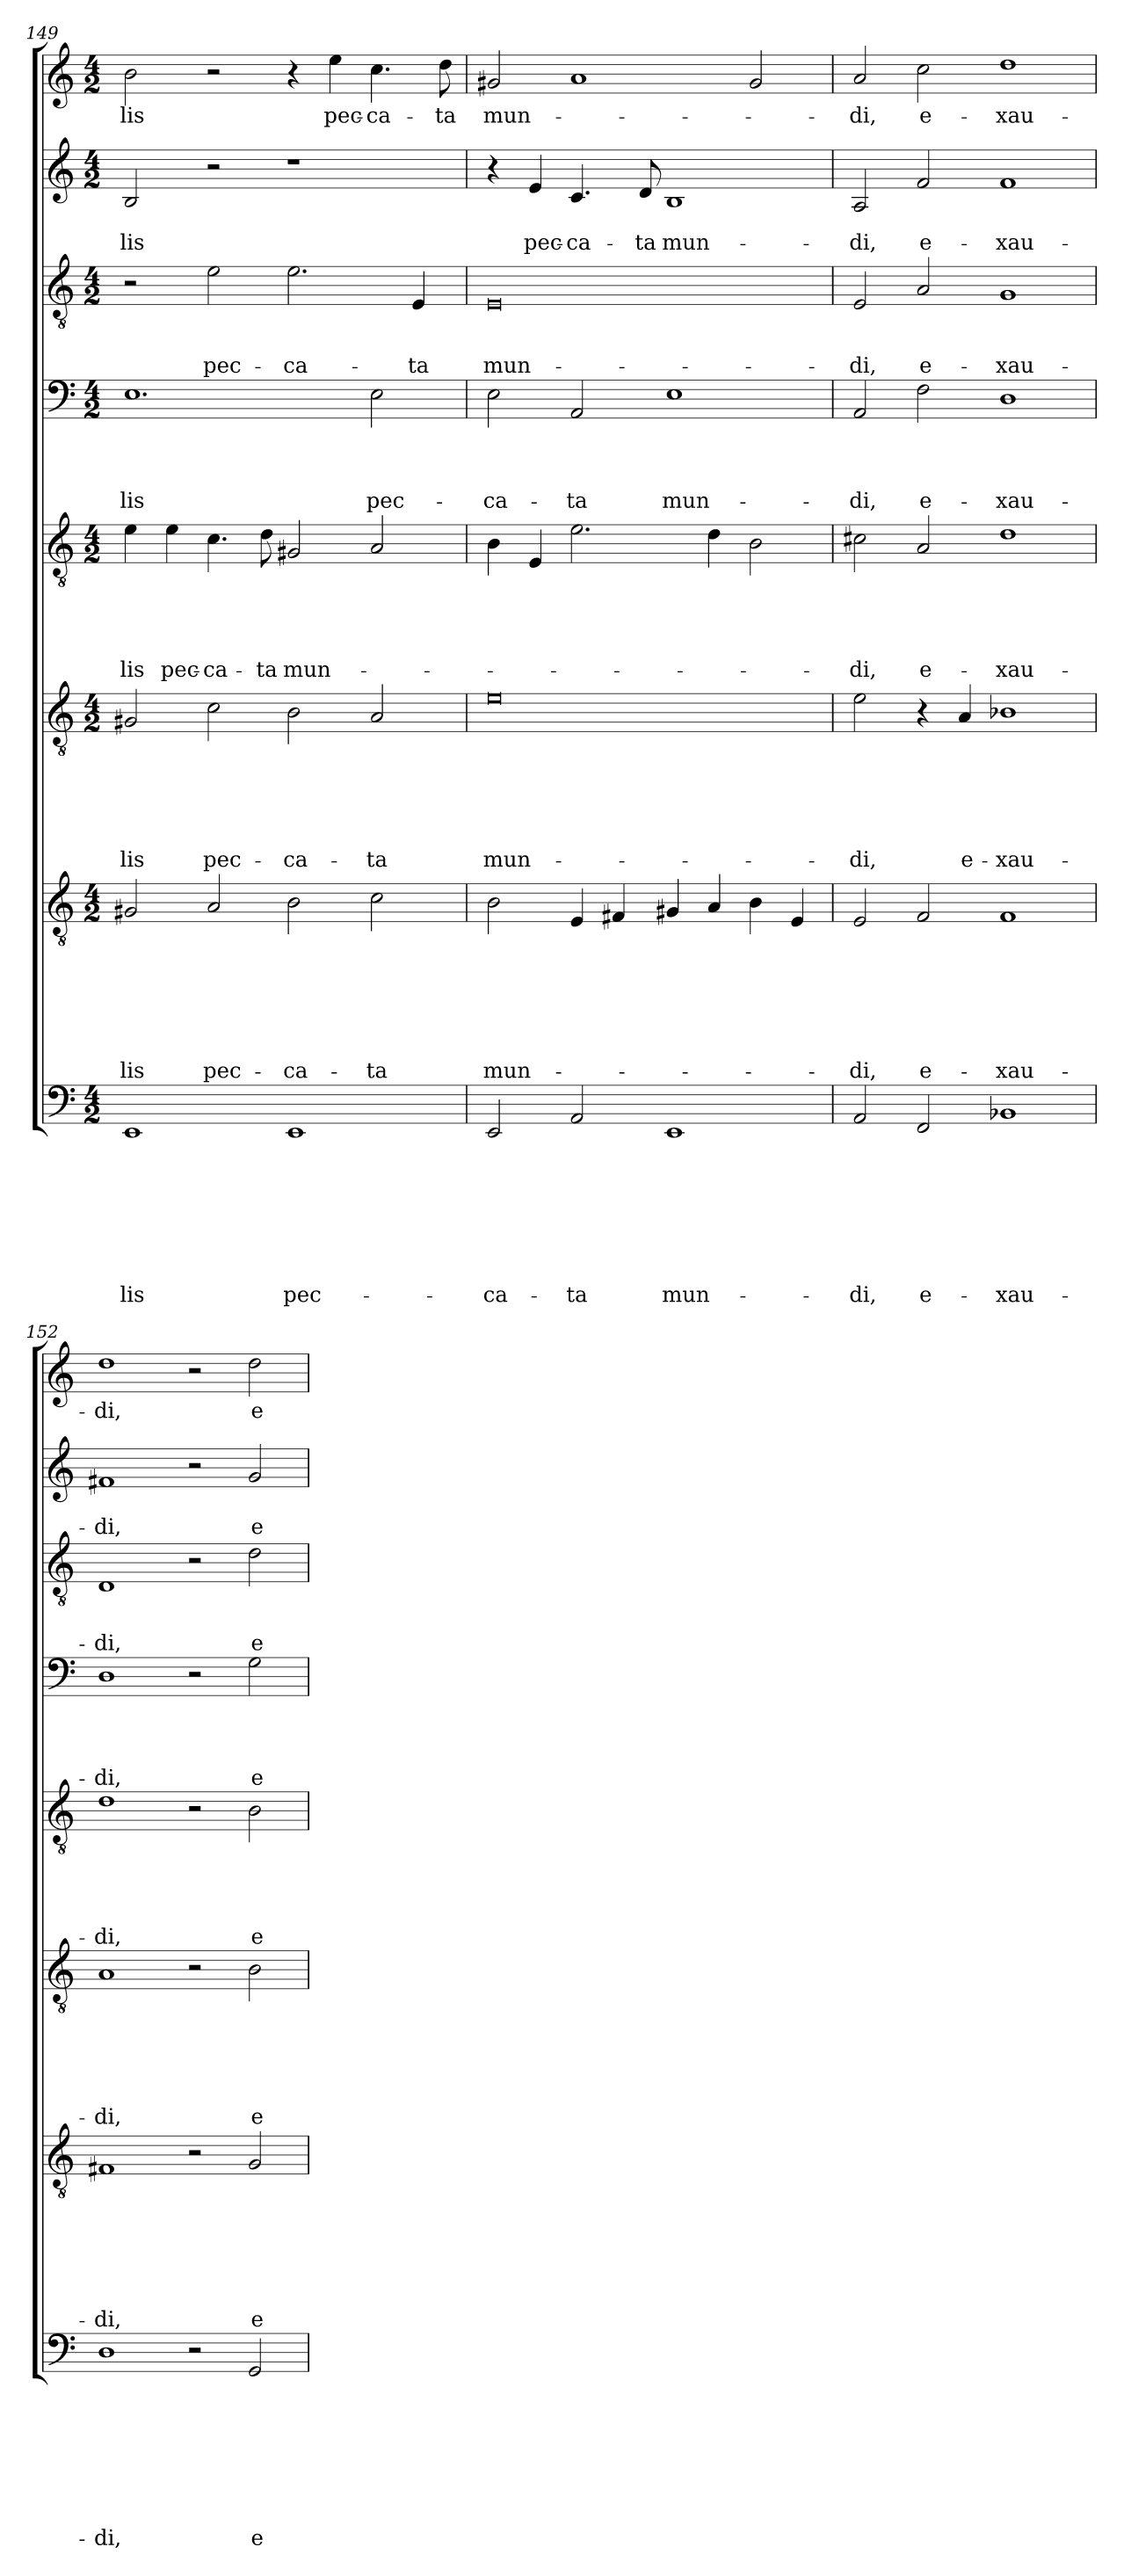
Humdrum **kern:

**kern	**text	**text	**text	**text	**text	**text	**text	**text	**kern	**text	**text	**text	**text	**text	**text	**text	**kern	**text	**text	**text	**text	**text	**text	**kern	**text	**text	**text	**text	**text	**kern	**text	**text	**text	**text	**kern	**text	**text	**text	**kern	**text	**text	**kern	**text
*part8	*part8	*part8	*part8	*part8	*part8	*part8	*part8	*part8	*part7	*part7	*part7	*part7	*part7	*part7	*part7	*part7	*part6	*part6	*part6	*part6	*part6	*part6	*part6	*part5	*part5	*part5	*part5	*part5	*part5	*part4	*part4	*part4	*part4	*part4	*part3	*part3	*part3	*part3	*part2	*part2	*part2	*part1	*part1
*staff8	*staff8	*staff8	*staff8	*staff8	*staff8	*staff8	*staff8	*staff8	*staff7	*staff7	*staff7	*staff7	*staff7	*staff7	*staff7	*staff7	*staff6	*staff6	*staff6	*staff6	*staff6	*staff6	*staff6	*staff5	*staff5	*staff5	*staff5	*staff5	*staff5	*staff4	*staff4	*staff4	*staff4	*staff4	*staff3	*staff3	*staff3	*staff3	*staff2	*staff2	*staff2	*staff1	*staff1
!!LO:PB:g=z
*clefF4	*	*	*	*	*	*	*	*	*clefGv2	*	*	*	*	*	*	*	*clefGv2	*	*	*	*	*	*	*clefGv2	*	*	*	*	*	*clefF4	*	*	*	*	*clefGv2	*	*	*	*clefG2	*	*	*clefG2	*
*k[]	*	*	*	*	*	*	*	*	*k[]	*	*	*	*	*	*	*	*k[]	*	*	*	*	*	*	*k[]	*	*	*	*	*	*k[]	*	*	*	*	*k[]	*	*	*	*k[]	*	*	*k[]	*
*a:	*	*	*	*	*	*	*	*	*a:	*	*	*	*	*	*	*	*a:	*	*	*	*	*	*	*a:	*	*	*	*	*	*a:	*	*	*	*	*a:	*	*	*	*a:	*	*	*a:	*
*M4/2	*	*	*	*	*	*	*	*	*M4/2	*	*	*	*	*	*	*	*M4/2	*	*	*	*	*	*	*M4/2	*	*	*	*	*	*M4/2	*	*	*	*	*M4/2	*	*	*	*M4/2	*	*	*M4/2	*
=149	=149	=149	=149	=149	=149	=149	=149	=149	=149	=149	=149	=149	=149	=149	=149	=149	=149	=149	=149	=149	=149	=149	=149	=149	=149	=149	=149	=149	=149	=149	=149	=149	=149	=149	=149	=149	=149	=149	=149	=149	=149	=149	=149
!	!	!	!	!	!	!	!	!LO:LY:b	!	!	!	!	!	!	!	!LO:LY:b	!	!	!	!	!	!	!LO:LY:b	!	!	!	!	!	!LO:LY:b	!	!	!	!	!LO:LY:b	!	!	!	!	!	!	!LO:LY:b	!	!LO:LY:b
1EE	.	.	.	.	.	.	.	-lis	2G#X/	.	.	.	.	.	.	-lis	2G#X/	.	.	.	.	.	-lis	4e\	.	.	.	.	-lis	1.E	.	.	.	-lis	2r	.	.	.	2B/	.	-lis	2b\	-lis
!	!	!	!	!	!	!	!	!	!	!	!	!	!	!	!	!	!	!	!	!	!	!	!	!	!	!	!	!	!LO:LY:b	!	!	!	!	!	!	!	!	!	!	!	!	!	!
.	.	.	.	.	.	.	.	.	.	.	.	.	.	.	.	.	.	.	.	.	.	.	.	4e\	.	.	.	.	pec-	.	.	.	.	.	.	.	.	.	.	.	.	.	.
!	!	!	!	!	!	!	!	!	!	!	!	!	!	!	!	!LO:LY:b	!	!	!	!	!	!	!LO:LY:b	!	!	!	!	!	!LO:LY:b	!	!	!	!	!	!	!	!	!LO:LY:b	!	!	!	!	!
.	.	.	.	.	.	.	.	.	2A/	.	.	.	.	.	.	pec-	2c\	.	.	.	.	.	pec-	4.c\	.	.	.	.	-ca-	.	.	.	.	.	2e\	.	.	pec-	2r	.	.	2r	.
!	!	!	!	!	!	!	!	!	!	!	!	!	!	!	!	!	!	!	!	!	!	!	!	!	!	!	!	!	!LO:LY:b	!	!	!	!	!	!	!	!	!	!	!	!	!	!
.	.	.	.	.	.	.	.	.	.	.	.	.	.	.	.	.	.	.	.	.	.	.	.	8d\	.	.	.	.	-ta	.	.	.	.	.	.	.	.	.	.	.	.	.	.
!	!	!	!	!	!	!	!	!LO:LY:b	!	!	!	!	!	!	!	!LO:LY:b	!	!	!	!	!	!	!LO:LY:b	!	!	!	!	!	!LO:LY:b	!	!	!	!	!	!	!	!	!LO:LY:b	!	!	!	!	!
1EE	.	.	.	.	.	.	.	pec-	2B\	.	.	.	.	.	.	-ca-	2B\	.	.	.	.	.	-ca-	2G#X/	.	.	.	.	mun-	.	.	.	.	.	2.e\	.	.	-ca-	1r	.	.	4r	.
!	!	!	!	!	!	!	!	!	!	!	!	!	!	!	!	!	!	!	!	!	!	!	!	!	!	!	!	!	!	!	!	!	!	!	!	!	!	!	!	!	!	!	!LO:LY:b
.	.	.	.	.	.	.	.	.	.	.	.	.	.	.	.	.	.	.	.	.	.	.	.	.	.	.	.	.	.	.	.	.	.	.	.	.	.	.	.	.	.	4ee\	pec-
!	!	!	!	!	!	!	!	!	!	!	!	!	!	!	!	!LO:LY:b	!	!	!	!	!	!	!LO:LY:b	!	!	!	!	!	!	!	!	!	!	!LO:LY:b	!	!	!	!	!	!	!	!	!LO:LY:b
.	.	.	.	.	.	.	.	.	2c\	.	.	.	.	.	.	-ta	2A/	.	.	.	.	.	-ta	2A/	.	.	.	.	.	2E\	.	.	.	pec-	.	.	.	.	.	.	.	4.cc\	-ca-
!	!	!	!	!	!	!	!	!	!	!	!	!	!	!	!	!	!	!	!	!	!	!	!	!	!	!	!	!	!	!	!	!	!	!	!	!	!	!LO:LY:b	!	!	!	!	!
.	.	.	.	.	.	.	.	.	.	.	.	.	.	.	.	.	.	.	.	.	.	.	.	.	.	.	.	.	.	.	.	.	.	.	4E/	.	.	-ta	.	.	.	.	.
!	!	!	!	!	!	!	!	!	!	!	!	!	!	!	!	!	!	!	!	!	!	!	!	!	!	!	!	!	!	!	!	!	!	!	!	!	!	!	!	!	!	!	!LO:LY:b
.	.	.	.	.	.	.	.	.	.	.	.	.	.	.	.	.	.	.	.	.	.	.	.	.	.	.	.	.	.	.	.	.	.	.	.	.	.	.	.	.	.	8dd\	-ta
=150	=150	=150	=150	=150	=150	=150	=150	=150	=150	=150	=150	=150	=150	=150	=150	=150	=150	=150	=150	=150	=150	=150	=150	=150	=150	=150	=150	=150	=150	=150	=150	=150	=150	=150	=150	=150	=150	=150	=150	=150	=150	=150	=150
!	!	!	!	!	!	!	!	!LO:LY:b	!	!	!	!	!	!	!	!LO:LY:b	!	!	!	!	!	!	!LO:LY:b	!	!	!	!	!	!	!	!	!	!	!LO:LY:b	!	!	!	!LO:LY:b	!	!	!	!	!LO:LY:b
2EE/	.	.	.	.	.	.	.	-ca-	2B\	.	.	.	.	.	.	mun-	0e	.	.	.	.	.	mun-	4B\	.	.	.	.	.	2E\	.	.	.	-ca-	0E	.	.	mun-	4r	.	.	2g#X/	mun-
!	!	!	!	!	!	!	!	!	!	!	!	!	!	!	!	!	!	!	!	!	!	!	!	!	!	!	!	!	!	!	!	!	!	!	!	!	!	!	!	!	!LO:LY:b	!	!
.	.	.	.	.	.	.	.	.	.	.	.	.	.	.	.	.	.	.	.	.	.	.	.	4E/	.	.	.	.	.	.	.	.	.	.	.	.	.	.	4e/	.	pec-	.	.
!	!	!	!	!	!	!	!	!LO:LY:b	!	!	!	!	!	!	!	!	!	!	!	!	!	!	!	!	!	!	!	!	!	!	!	!	!	!LO:LY:b	!	!	!	!	!	!	!LO:LY:b	!	!
2AA/	.	.	.	.	.	.	.	-ta	4E/	.	.	.	.	.	.	.	.	.	.	.	.	.	.	2.e\	.	.	.	.	.	2AA/	.	.	.	-ta	.	.	.	.	4.c/	.	-ca-	1a	.
.	.	.	.	.	.	.	.	.	4F#X/	.	.	.	.	.	.	.	.	.	.	.	.	.	.	.	.	.	.	.	.	.	.	.	.	.	.	.	.	.	.	.	.	.	.
!	!	!	!	!	!	!	!	!	!	!	!	!	!	!	!	!	!	!	!	!	!	!	!	!	!	!	!	!	!	!	!	!	!	!	!	!	!	!	!	!	!LO:LY:b	!	!
.	.	.	.	.	.	.	.	.	.	.	.	.	.	.	.	.	.	.	.	.	.	.	.	.	.	.	.	.	.	.	.	.	.	.	.	.	.	.	8d/	.	-ta	.	.
!	!	!	!	!	!	!	!	!LO:LY:b	!	!	!	!	!	!	!	!	!	!	!	!	!	!	!	!	!	!	!	!	!	!	!	!	!	!LO:LY:b	!	!	!	!	!	!	!LO:LY:b	!	!
1EE	.	.	.	.	.	.	.	mun-	4G#X/	.	.	.	.	.	.	.	.	.	.	.	.	.	.	.	.	.	.	.	.	1E	.	.	.	mun-	.	.	.	.	1B	.	mun-	.	.
.	.	.	.	.	.	.	.	.	4A/	.	.	.	.	.	.	.	.	.	.	.	.	.	.	4d\	.	.	.	.	.	.	.	.	.	.	.	.	.	.	.	.	.	.	.
.	.	.	.	.	.	.	.	.	4B\	.	.	.	.	.	.	.	.	.	.	.	.	.	.	2B\	.	.	.	.	.	.	.	.	.	.	.	.	.	.	.	.	.	2g#/	.
.	.	.	.	.	.	.	.	.	4E/	.	.	.	.	.	.	.	.	.	.	.	.	.	.	.	.	.	.	.	.	.	.	.	.	.	.	.	.	.	.	.	.	.	.
=151	=151	=151	=151	=151	=151	=151	=151	=151	=151	=151	=151	=151	=151	=151	=151	=151	=151	=151	=151	=151	=151	=151	=151	=151	=151	=151	=151	=151	=151	=151	=151	=151	=151	=151	=151	=151	=151	=151	=151	=151	=151	=151	=151
!	!	!	!	!	!	!	!	!LO:LY:b	!	!	!	!	!	!	!	!LO:LY:b	!	!	!	!	!	!	!LO:LY:b	!	!	!	!	!	!LO:LY:b	!	!	!	!	!LO:LY:b	!	!	!	!LO:LY:b	!	!	!LO:LY:b	!	!LO:LY:b
2AA/	.	.	.	.	.	.	.	-di,	2E/	.	.	.	.	.	.	-di,	2e\	.	.	.	.	.	-di,	2c#X\	.	.	.	.	-di,	2AA/	.	.	.	-di,	2E/	.	.	-di,	2A/	.	-di,	2a/	-di,
!	!	!	!	!	!	!	!	!LO:LY:b	!	!	!	!	!	!	!	!LO:LY:b	!	!	!	!	!	!	!	!	!	!	!	!	!LO:LY:b	!	!	!	!	!LO:LY:b	!	!	!	!LO:LY:b	!	!	!LO:LY:b	!	!LO:LY:b
2FF/	.	.	.	.	.	.	.	e-	2F/	.	.	.	.	.	.	e-	4r	.	.	.	.	.	.	2A/	.	.	.	.	e-	2F\	.	.	.	e-	2A/	.	.	e-	2f/	.	e-	2cc\	e-
!	!	!	!	!	!	!	!	!	!	!	!	!	!	!	!	!	!	!	!	!	!	!	!LO:LY:b	!	!	!	!	!	!	!	!	!	!	!	!	!	!	!	!	!	!	!	!
.	.	.	.	.	.	.	.	.	.	.	.	.	.	.	.	.	4A/	.	.	.	.	.	e-	.	.	.	.	.	.	.	.	.	.	.	.	.	.	.	.	.	.	.	.
!	!	!	!	!	!	!	!	!LO:LY:b	!	!	!	!	!	!	!	!LO:LY:b	!	!	!	!	!	!	!LO:LY:b	!	!	!	!	!	!LO:LY:b	!	!	!	!	!LO:LY:b	!	!	!	!LO:LY:b	!	!	!LO:LY:b	!	!LO:LY:b
1BB-X	.	.	.	.	.	.	.	-xau-	1F	.	.	.	.	.	.	-xau-	1B-X	.	.	.	.	.	-xau-	1d	.	.	.	.	-xau-	1D	.	.	.	-xau-	1G	.	.	-xau-	1f	.	-xau-	1dd	-xau-
=152	=152	=152	=152	=152	=152	=152	=152	=152	=152	=152	=152	=152	=152	=152	=152	=152	=152	=152	=152	=152	=152	=152	=152	=152	=152	=152	=152	=152	=152	=152	=152	=152	=152	=152	=152	=152	=152	=152	=152	=152	=152	=152	=152
!	!	!	!	!	!	!	!	!LO:LY:b	!	!	!	!	!	!	!	!LO:LY:b	!	!	!	!	!	!	!LO:LY:b	!	!	!	!	!	!LO:LY:b	!	!	!	!	!LO:LY:b	!	!	!	!LO:LY:b	!	!	!LO:LY:b	!	!LO:LY:b
1D	.	.	.	.	.	.	.	-di,	1F#X	.	.	.	.	.	.	-di,	1A	.	.	.	.	.	-di,	1d	.	.	.	.	-di,	1D	.	.	.	-di,	1D	.	.	-di,	1f#X	.	-di,	1dd	-di,
2r	.	.	.	.	.	.	.	.	2r	.	.	.	.	.	.	.	2r	.	.	.	.	.	.	2r	.	.	.	.	.	2r	.	.	.	.	2r	.	.	.	2r	.	.	2r	.
!	!	!	!	!	!	!	!	!LO:LY:b	!	!	!	!	!	!	!	!LO:LY:b	!	!	!	!	!	!	!LO:LY:b	!	!	!	!	!	!LO:LY:b	!	!	!	!	!LO:LY:b	!	!	!	!LO:LY:b	!	!	!LO:LY:b	!	!LO:LY:b
2GG/	.	.	.	.	.	.	.	e-	2G/	.	.	.	.	.	.	e-	2B\	.	.	.	.	.	e-	2B\	.	.	.	.	e-	2G\	.	.	.	e-	2d\	.	.	e-	2g/	.	e-	2dd\	e-
=	=	=	=	=	=	=	=	=	=	=	=	=	=	=	=	=	=	=	=	=	=	=	=	=	=	=	=	=	=	=	=	=	=	=	=	=	=	=	=	=	=	=	=
*-	*-	*-	*-	*-	*-	*-	*-	*-	*-	*-	*-	*-	*-	*-	*-	*-	*-	*-	*-	*-	*-	*-	*-	*-	*-	*-	*-	*-	*-	*-	*-	*-	*-	*-	*-	*-	*-	*-	*-	*-	*-	*-	*-
